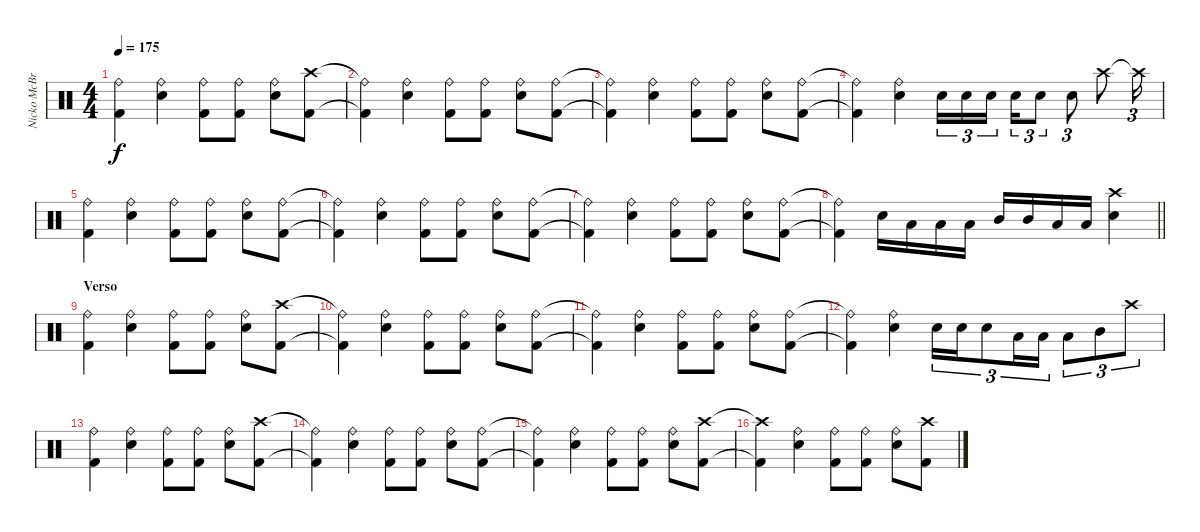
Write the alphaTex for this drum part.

\track ("Nicko McBrain" "Nicko McBr") {instrument percussion}
\staff {score}
\articulation defaults
\ts (4 4)
\tempo 175
\clef neutral
\ks c
("Ride (bell)" "Kick (hit) 2").4{dy f} ("Ride (bell)" "Snare (hit) 2").4 ("Ride (bell)" "Kick (hit) 2").8 ("Ride (bell)" "Kick (hit) 2").8 ("Ride (bell)" "Snare (hit) 2").8 ("Crash high (hit)" "Kick (hit) 2").8 |
("Ride (bell)"{t} "Kick (hit) 2"{t}).4 ("Ride (bell)" "Snare (hit) 2").4 ("Ride (bell)" "Kick (hit) 2").8 ("Ride (bell)" "Kick (hit) 2").8 ("Ride (bell)" "Snare (hit) 2").8 ("Ride (bell)" "Kick (hit) 2").8 |
("Ride (bell)"{t} "Kick (hit) 2"{t}).4 ("Ride (bell)" "Snare (hit) 2").4 ("Ride (bell)" "Kick (hit) 2").8 ("Ride (bell)" "Kick (hit) 2").8 ("Ride (bell)" "Snare (hit) 2").8 ("Ride (bell)" "Kick (hit) 2").8 |
("Ride (bell)"{t} "Kick (hit) 2"{t}).4 ("Ride (bell)" "Snare (hit) 2").4 "Snare (hit) 2".16{tu (3 2)} "Snare (hit) 2".16{tu (3 2)} "Snare (hit) 2".16{tu (3 2) beam splitsecondary} "Snare (hit) 2".16{tu (3 2)} "Snare (hit) 2".8{tu (3 2)} "Snare (hit) 2".8{tu (3 2)} "Crash high (hit)".8 "Crash high (hit)"{t}.16{tu (3 2)} |
("Ride (bell)" "Kick (hit) 2").4 ("Ride (bell)" "Snare (hit) 2").4 ("Ride (bell)" "Kick (hit) 2").8 ("Ride (bell)" "Kick (hit) 2").8 ("Ride (bell)" "Snare (hit) 2").8 ("Ride (bell)" "Kick (hit) 2").8 |
("Ride (bell)"{t} "Kick (hit) 2"{t}).4 ("Ride (bell)" "Snare (hit) 2").4 ("Ride (bell)" "Kick (hit) 2").8 ("Ride (bell)" "Kick (hit) 2").8 ("Ride (bell)" "Snare (hit) 2").8 ("Ride (bell)" "Kick (hit) 2").8 |
("Ride (bell)"{t} "Kick (hit) 2"{t}).4 ("Ride (bell)" "Snare (hit) 2").4 ("Ride (bell)" "Kick (hit) 2").8 ("Ride (bell)" "Kick (hit) 2").8 ("Ride (bell)" "Snare (hit) 2").8 ("Ride (bell)" "Kick (hit) 2").8 |
\barLineRight lightlight
("Ride (bell)"{t} "Kick (hit) 2"{t}).4 "Snare (hit) 2".16 "Low Tom (hit)".16 "Low Tom (hit)".16 "Low Tom (hit)".16 "Mid Tom (hit)".16 "Mid Tom (hit)".16 "Low Tom (hit)".16 "Low Tom (hit)".16 ("Crash high (hit)" "Snare (hit) 2").4 |
\section ("" "Verso")
("Ride (bell)" "Kick (hit) 2").4 ("Ride (bell)" "Snare (hit) 2").4 ("Ride (bell)" "Kick (hit) 2").8 ("Ride (bell)" "Kick (hit) 2").8 ("Ride (bell)" "Snare (hit) 2").8 ("Crash high (hit)" "Kick (hit) 2").8 |
("Ride (bell)"{t} "Kick (hit) 2"{t}).4 ("Ride (bell)" "Snare (hit) 2").4 ("Ride (bell)" "Kick (hit) 2").8 ("Ride (bell)" "Kick (hit) 2").8 ("Ride (bell)" "Snare (hit) 2").8 ("Ride (bell)" "Kick (hit) 2").8 |
("Ride (bell)"{t} "Kick (hit) 2"{t}).4 ("Ride (bell)" "Snare (hit) 2").4 ("Ride (bell)" "Kick (hit) 2").8 ("Ride (bell)" "Kick (hit) 2").8 ("Ride (bell)" "Snare (hit) 2").8 ("Ride (bell)" "Kick (hit) 2").8 |
("Ride (bell)"{t} "Kick (hit) 2"{t}).4 ("Ride (bell)" "Snare (hit) 2").4 "Snare (hit) 2".16{tu (3 2)} "Snare (hit) 2".16{tu (3 2)} "Snare (hit) 2".8{tu (3 2)} "Low Tom (hit)".16{tu (3 2)} "Low Tom (hit)".16{tu (3 2)} "Low Tom (hit)".8{tu (3 2)} "Mid Tom (hit)".8{tu (3 2)} "Crash high (hit)".8{tu (3 2)} |
("Ride (bell)" "Kick (hit) 2").4 ("Ride (bell)" "Snare (hit) 2").4 ("Ride (bell)" "Kick (hit) 2").8 ("Ride (bell)" "Kick (hit) 2").8 ("Ride (bell)" "Snare (hit) 2").8 ("Crash high (hit)" "Kick (hit) 2").8 |
("Ride (bell)"{t} "Kick (hit) 2"{t}).4 ("Ride (bell)" "Snare (hit) 2").4 ("Ride (bell)" "Kick (hit) 2").8 ("Ride (bell)" "Kick (hit) 2").8 ("Ride (bell)" "Snare (hit) 2").8 ("Ride (bell)" "Kick (hit) 2").8 |
("Ride (bell)"{t} "Kick (hit) 2"{t}).4 ("Ride (bell)" "Snare (hit) 2").4 ("Ride (bell)" "Kick (hit) 2").8 ("Ride (bell)" "Kick (hit) 2").8 ("Ride (bell)" "Snare (hit) 2").8 ("Crash high (hit)" "Kick (hit) 2").8 |
("Crash high (hit)"{t} "Kick (hit) 2"{t}).4 ("Ride (bell)" "Snare (hit) 2").4 ("Ride (bell)" "Kick (hit) 2").8 ("Ride (bell)" "Kick (hit) 2").8 ("Ride (bell)" "Snare (hit) 2").8 ("Crash high (hit)" "Kick (hit) 2").8
